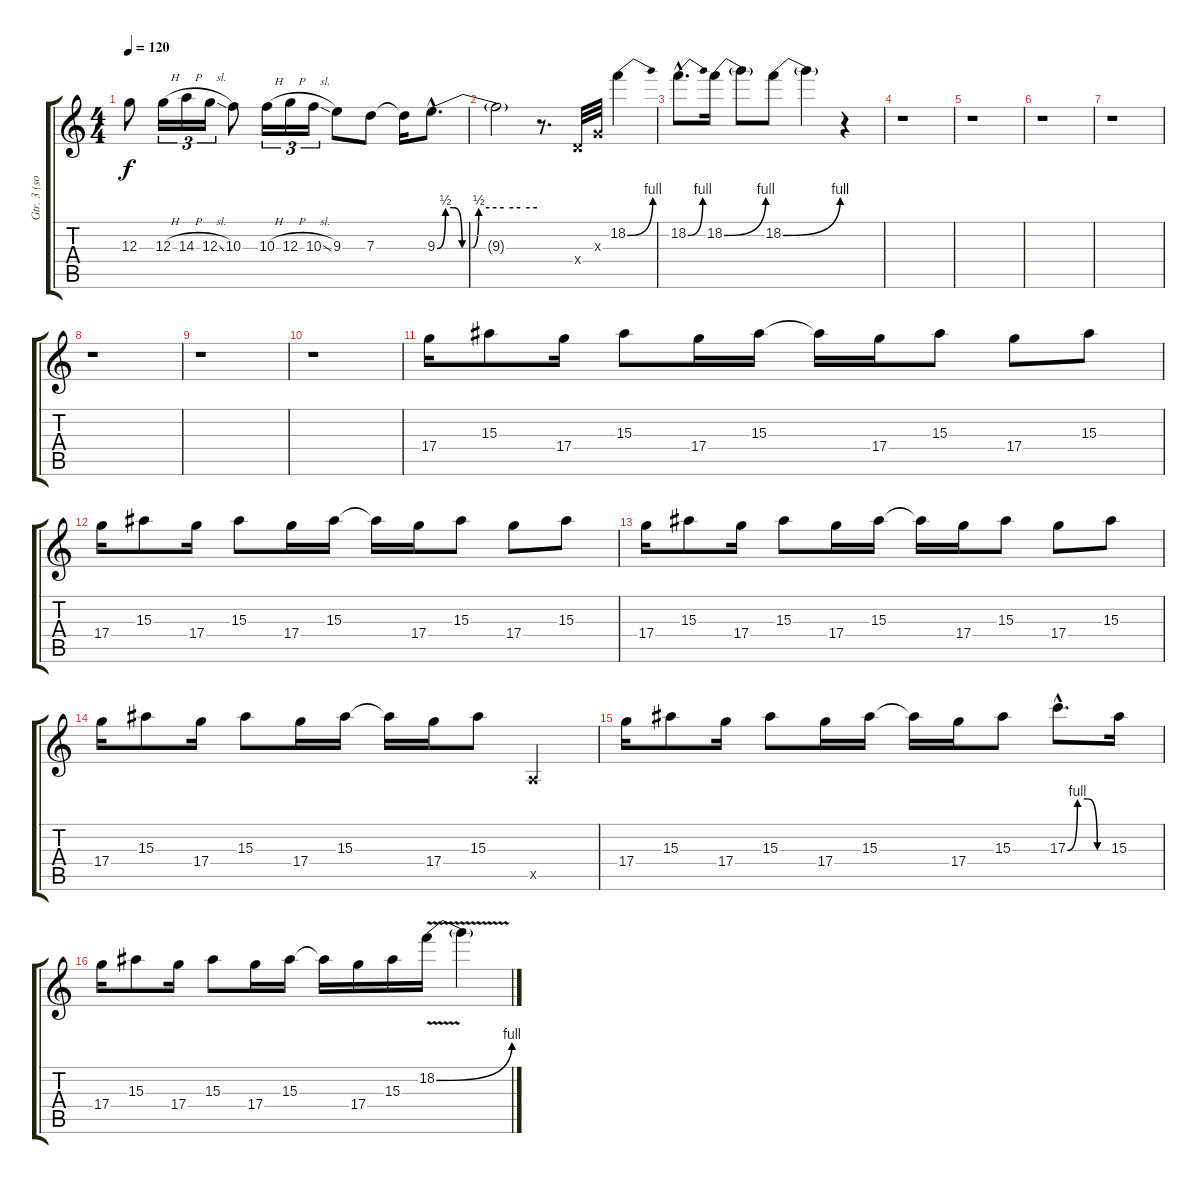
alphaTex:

\track ("Gtr. 3 (solo)" "Gtr. 3 (so") {instrument overdrivenguitar}
\staff {score tabs}
\tuning (E4 B3 G3 D3 A2 E2) {hide}
\ts (4 4)
\tempo 120
\clef g2
\ks c
12.3.8{dy f} 12.3{h}.16{tu (3 2)} 14.3{h}.16{tu (3 2)} 12.3{sl}.16{tu (3 2)} 10.3.8 10.3{h}.16{tu (3 2)} 12.3{h}.16{tu (3 2)} 10.3{sl}.16{tu (3 2)} 9.3.8 7.3.8 7.3{t}.16 9.3{be (custom 0 0 5 2 10 2 15 0 20 0 25 2 40 2 50 2 60 2) hac}.8{d} |
9.3{t}.2 r.8{d} 0.4{x}.32 0.3{x}.32 18.2{be (bend 0 0 60 4)}.4 |
18.2{be (bend 0 0 60 4) hac}.8{d} 18.2{be (bend 0 0 60 4)}.16 18.2{t}.8 18.2{be (bend 0 0 60 4)}.8 18.2{t}.4 r.4 |
r.1 |
r.1 |
r.1 |
r.1 |
r.1 |
r.1 |
r.1 |
17.4.16 15.3.8 17.4.16 15.3.8 17.4.16 15.3.16 15.3{t}.16 17.4.16 15.3.8 17.4.8 15.3.8 |
17.4.16 15.3.8 17.4.16 15.3.8 17.4.16 15.3.16 15.3{t}.16 17.4.16 15.3.8 17.4.8 15.3.8 |
17.4.16 15.3.8 17.4.16 15.3.8 17.4.16 15.3.16 15.3{t}.16 17.4.16 15.3.8 17.4.8 15.3.8 |
17.4.16 15.3.8 17.4.16 15.3.8 17.4.16 15.3.16 15.3{t}.16 17.4.16 15.3.8 0.5{x}.4 |
17.4.16 15.3.8 17.4.16 15.3.8 17.4.16 15.3.16 15.3{t}.16 17.4.16 15.3.8 17.3{be (custom 0 0 15 4 30 4 45 0 60 0) hac}.8{d} 15.3.16 |
17.4.16 15.3.8 17.4.16 15.3.8 17.4.16 15.3.16 15.3{t}.16 17.4.16 15.3.16 18.2{be (bend 0 0 60 4) v}.16 18.2{t}.4
